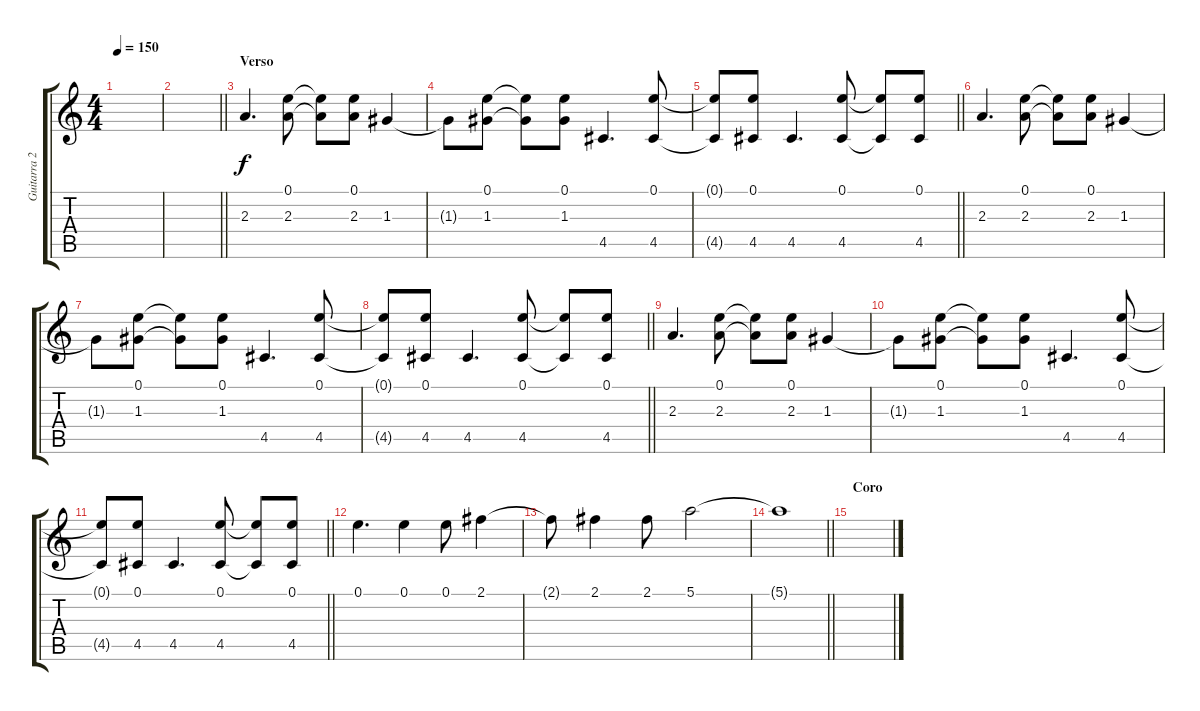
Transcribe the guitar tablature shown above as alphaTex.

\track ("Guitarra 2" "Guitarra 2") {instrument acousticguitarsteel}
\staff {score tabs}
\tuning (E4 B3 G3 D3 A2 E2) {hide}
\ts (4 4)
\tempo 150
\clef g2
\ks c
|
\barLineRight lightlight
|
\section ("" "Verso")
2.3.4{d} (0.1 2.3).8 (0.1{t} 2.3{t}).8 (0.1 2.3).8 1.3.4 |
1.3{t}.8 (0.1 1.3).8 (0.1{t} 1.3{t}).8 (0.1 1.3).8 4.5.4{d} (0.1 4.5).8 |
\barLineRight lightlight
(0.1{t} 4.5{t}).8 (0.1 4.5).8 4.5.4{d} (0.1 4.5).8 (0.1{t} 4.5{t}).8 (0.1 4.5).8 |
2.3.4{d} (0.1 2.3).8 (0.1{t} 2.3{t}).8 (0.1 2.3).8 1.3.4 |
1.3{t}.8 (0.1 1.3).8 (0.1{t} 1.3{t}).8 (0.1 1.3).8 4.5.4{d} (0.1 4.5).8 |
\barLineRight lightlight
(0.1{t} 4.5{t}).8 (0.1 4.5).8 4.5.4{d} (0.1 4.5).8 (0.1{t} 4.5{t}).8 (0.1 4.5).8 |
2.3.4{d} (0.1 2.3).8 (0.1{t} 2.3{t}).8 (0.1 2.3).8 1.3.4 |
1.3{t}.8 (0.1 1.3).8 (0.1{t} 1.3{t}).8 (0.1 1.3).8 4.5.4{d} (0.1 4.5).8 |
\barLineRight lightlight
(0.1{t} 4.5{t}).8 (0.1 4.5).8 4.5.4{d} (0.1 4.5).8 (0.1{t} 4.5{t}).8 (0.1 4.5).8 |
0.1.4{d} 0.1.4 0.1.8 2.1.4 |
2.1{t}.8 2.1.4 2.1.8 5.1.2 |
\barLineRight lightlight
5.1{t}.1 |
\section ("" "Coro")
